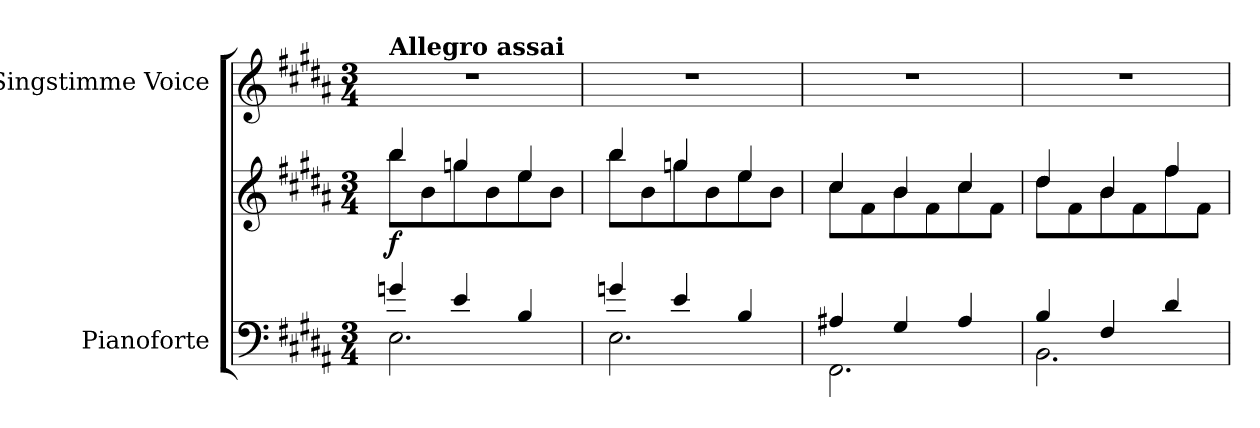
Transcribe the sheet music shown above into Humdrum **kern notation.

**kern	**kern	**dynam	**kern
*part2	*part2	*part2	*part1
*staff3	*staff2	*staff2/3	*staff1
*I"Pianoforte	*	*	*I"Singstimme Voice
*I'Pno	*	*	*
*clefF4	*clefG2	*	*clefG2
*k[f#c#g#d#a#]	*k[f#c#g#d#a#]	*	*k[f#c#g#d#a#]
*M3/4	*M3/4	*	*M3/4
=1	=1	=1	=1
*^	*^	*	*
!	!	!	!	!	!LO:TX:a:B:t=Allegro assai
!	!	!	!	!LO:DY:b	!
4gn/	2.E\	4bb/	8bb\L	f	2.r
.	.	.	8b\	.	.
4e/	.	4ggn/	8gg\	.	.
.	.	.	8b\	.	.
4B/	.	4ee/	8ee\	.	.
.	.	.	8b\J	.	.
=2	=2	=2	=2	=2	=2
4gn/	2.E\	4bb/	8bb\L	.	2.r
.	.	.	8b\	.	.
4e/	.	4ggn/	8gg\	.	.
.	.	.	8b\	.	.
4B/	.	4ee/	8ee\	.	.
.	.	.	8b\J	.	.
=3	=3	=3	=3	=3	=3
4A#X/	2.FF#\	4cc#/	8cc#\L	.	2.r
.	.	.	8f#\	.	.
4G#/	.	4b/	8b\	.	.
.	.	.	8f#\	.	.
4A#/	.	4cc#/	8cc#\	.	.
.	.	.	8f#\J	.	.
=4	=4	=4	=4	=4	=4
4B/	2.BB\	4dd#/	8dd#\L	.	2.r
.	.	.	8f#\	.	.
4F#/	.	4b/	8b\	.	.
.	.	.	8f#\	.	.
4d#/	.	4ff#/	8ff#\	.	.
.	.	.	8f#\J	.	.
*v	*v	*	*	*	*
*	*v	*v	*	*
=	=	=	=
*-	*-	*-	*-
